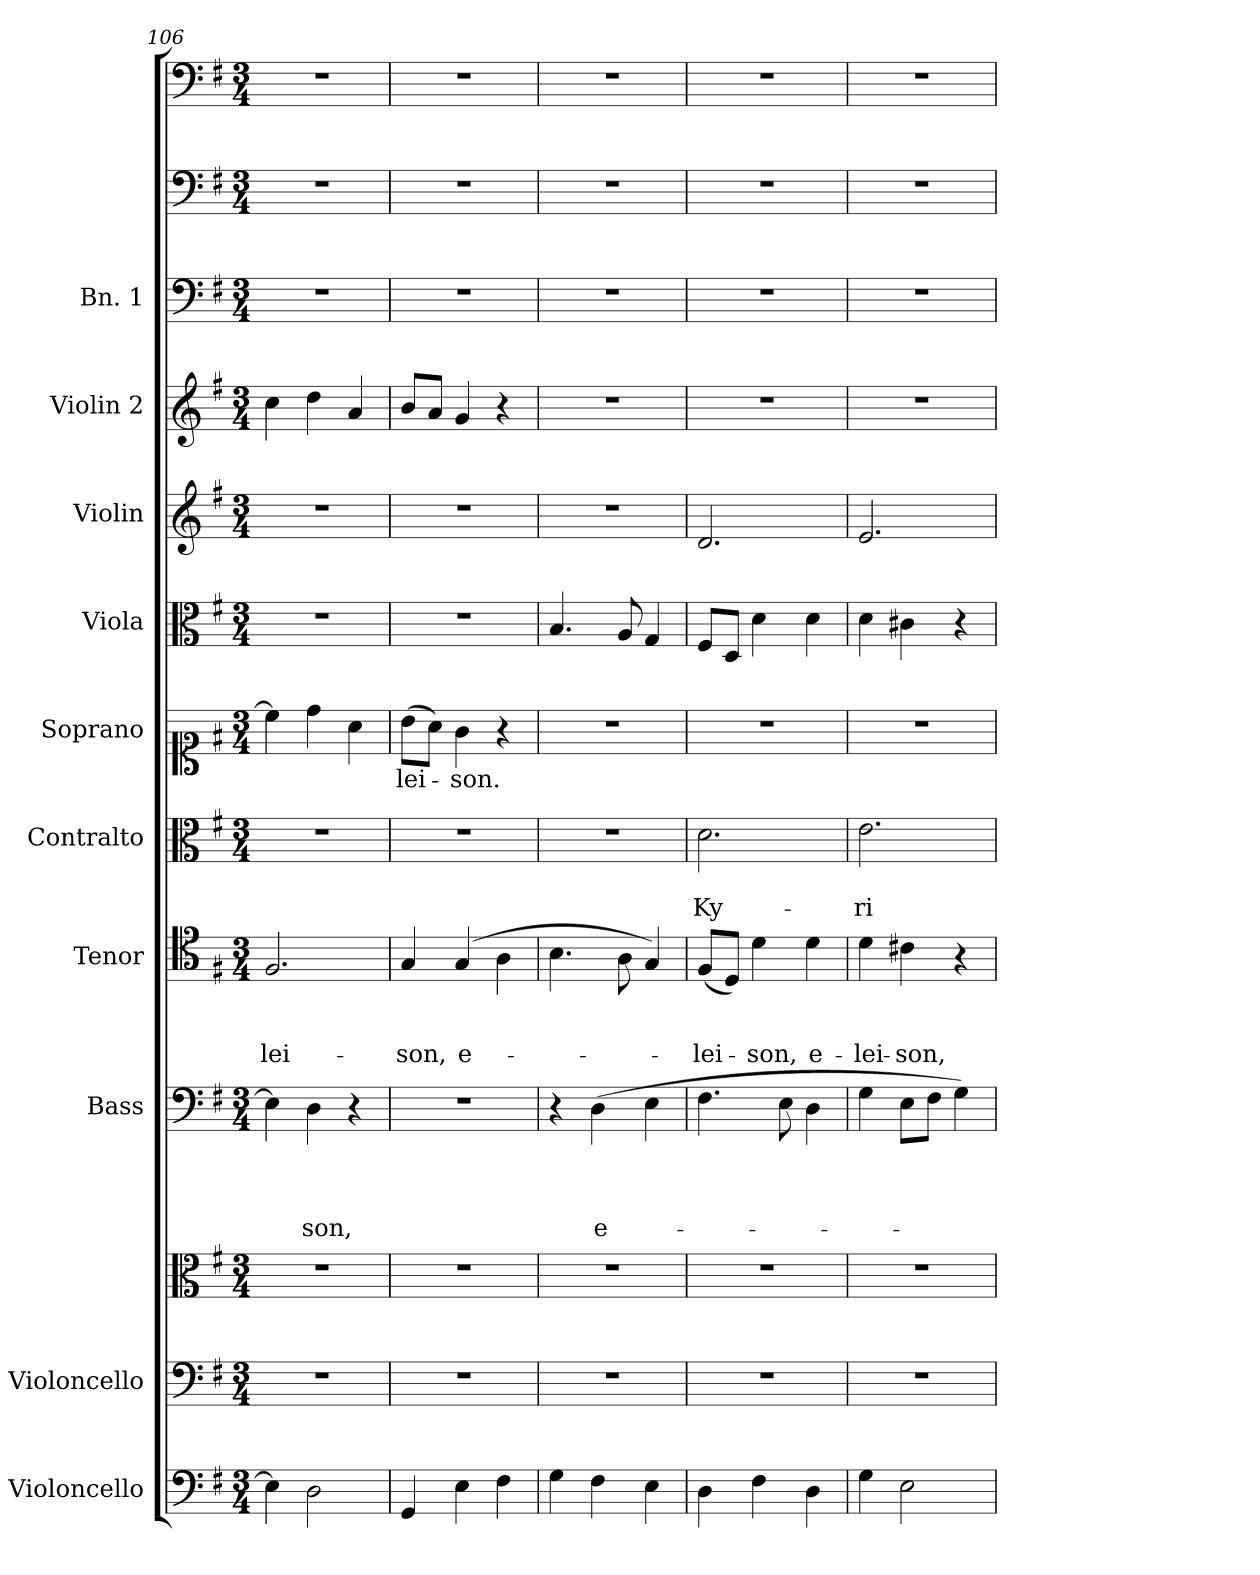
**kern	**kern	**kern	**kern	**text	**text	**text	**text	**kern	**text	**text	**text	**kern	**text	**text	**kern	**text	**kern	**kern	**kern	**kern	**kern	**kern
*part13	*part12	*part11	*part10	*part10	*part10	*part10	*part10	*part9	*part9	*part9	*part9	*part8	*part8	*part8	*part7	*part7	*part6	*part5	*part4	*part3	*part2	*part1
*staff13	*staff12	*staff11	*staff10	*staff10	*staff10	*staff10	*staff10	*staff9	*staff9	*staff9	*staff9	*staff8	*staff8	*staff8	*staff7	*staff7	*staff6	*staff5	*staff4	*staff3	*staff2	*staff1
*I"Violoncello	*I"Violoncello	*	*I"Bass	*	*	*	*	*I"Tenor	*	*	*	*I"Contralto	*	*	*I"Soprano	*	*I"Viola	*I"Violin	*I"Violin 2	*I"Bn. 1	*	*
*I'Cello.	*I'Cello.	*	*I'Bs.	*	*	*	*	*I'Ten.	*	*	*	*I'Alto	*	*	*I'Sop.	*	*I'Vla.	*I'Vln.	*I'Vln. 2	*I'Bn. 1	*	*
*clefF4	*clefF4	*clefC3	*clefF4	*	*	*	*	*clefC4	*	*	*	*clefC3	*	*	*clefC1	*	*clefC3	*clefG2	*clefG2	*clefF4	*clefF4	*clefF4
*	*	*	*	*	*	*	*	*ITrd7c12	*	*	*	*	*	*	*	*	*	*	*	*	*	*
*k[f#]	*k[f#]	*k[f#]	*k[f#]	*	*	*	*	*k[f#]	*	*	*	*k[f#]	*	*	*k[f#]	*	*k[f#]	*k[f#]	*k[f#]	*k[f#]	*k[f#]	*k[f#]
*G:	*G:	*G:	*G:	*	*	*	*	*G:	*	*	*	*G:	*	*	*G:	*	*G:	*G:	*G:	*G:	*G:	*G:
*M3/4	*M3/4	*M3/4	*M3/4	*	*	*	*	*M3/4	*	*	*	*M3/4	*	*	*M3/4	*	*M3/4	*M3/4	*M3/4	*M3/4	*M3/4	*M3/4
=106	=106	=106	=106	=106	=106	=106	=106	=106	=106	=106	=106	=106	=106	=106	=106	=106	=106	=106	=106	=106	=106	=106
!	!	!	!	!	!	!	!	!	!	!	!LO:LY:b	!LO:N:vis=1	!	!	!	!	!LO:N:vis=1	!LO:N:vis=1	!	!	!	!
4E\]	2.r	2.r	4E\]	.	.	.	.	2.FF#/	.	.	-lei-	2.r	.	.	4cc\]	.	2.r	2.r	4cc\	2.r	2.r	2.r
!	!	!	!	!	!	!	!LO:LY:b	!	!	!	!	!	!	!	!	!	!	!	!	!	!	!
2D\	.	.	4D\	.	.	.	-son,	.	.	.	.	.	.	.	4dd\	.	.	.	4dd\	.	.	.
.	.	.	4r	.	.	.	.	.	.	.	.	.	.	.	4a\	.	.	.	4a/	.	.	.
=107	=107	=107	=107	=107	=107	=107	=107	=107	=107	=107	=107	=107	=107	=107	=107	=107	=107	=107	=107	=107	=107	=107
!	!	!	!LO:N:vis=1	!	!	!	!	!	!	!	!LO:LY:b	!LO:N:vis=1	!	!	!	!LO:LY:b	!LO:N:vis=1	!LO:N:vis=1	!	!	!	!
4GG/	2.r	2.r	2.r	.	.	.	.	4GG/	.	.	-son,	2.r	.	.	(>8b\L	-lei-	2.r	2.r	8b/L	2.r	2.r	2.r
.	.	.	.	.	.	.	.	.	.	.	.	.	.	.	8a\J)	.	.	.	8a/J	.	.	.
!	!	!	!	!	!	!	!	!	!	!	!LO:LY:b	!	!	!	!	!LO:LY:b	!	!	!	!	!	!
4E\	.	.	.	.	.	.	.	(>4GG/	.	.	e-	.	.	.	4g\	-son.	.	.	4g/	.	.	.
4F#\	.	.	.	.	.	.	.	4AA\	.	.	.	.	.	.	4r	.	.	.	4r	.	.	.
=108	=108	=108	=108	=108	=108	=108	=108	=108	=108	=108	=108	=108	=108	=108	=108	=108	=108	=108	=108	=108	=108	=108
!	!	!	!	!	!	!	!	!	!	!	!	!LO:N:vis=1	!	!	!LO:N:vis=1	!	!	!LO:N:vis=1	!LO:N:vis=1	!	!	!
4G\	2.r	2.r	4r	.	.	.	.	4.BB\	.	.	.	2.r	.	.	2.r	.	4.B/	2.r	2.r	2.r	2.r	2.r
!	!	!	!	!	!	!	!LO:LY:b	!	!	!	!	!	!	!	!	!	!	!	!	!	!	!
4F#\	.	.	(>4D\	.	.	.	e-	.	.	.	.	.	.	.	.	.	.	.	.	.	.	.
.	.	.	.	.	.	.	.	8AA\	.	.	.	.	.	.	.	.	8A/	.	.	.	.	.
4E\	.	.	4E\	.	.	.	.	4GG/)	.	.	.	.	.	.	.	.	4G/	.	.	.	.	.
=109	=109	=109	=109	=109	=109	=109	=109	=109	=109	=109	=109	=109	=109	=109	=109	=109	=109	=109	=109	=109	=109	=109
!	!	!	!	!	!	!	!	!	!	!	!LO:LY:b	!	!	!LO:LY:b	!LO:N:vis=1	!	!	!	!LO:N:vis=1	!	!	!
4D\	2.r	2.r	4.F#\	.	.	.	.	(<8FF#/L	.	.	-lei-	2.d\	.	Ky-	2.r	.	8F#/L	2.d/	2.r	2.r	2.r	2.r
.	.	.	.	.	.	.	.	8DD/J)	.	.	.	.	.	.	.	.	8D/J	.	.	.	.	.
!	!	!	!	!	!	!	!	!	!	!	!LO:LY:b	!	!	!	!	!	!	!	!	!	!	!
4F#\	.	.	.	.	.	.	.	4D\	.	.	-son,	.	.	.	.	.	4d\	.	.	.	.	.
.	.	.	8E\	.	.	.	.	.	.	.	.	.	.	.	.	.	.	.	.	.	.	.
!	!	!	!	!	!	!	!	!	!	!	!LO:LY:b	!	!	!	!	!	!	!	!	!	!	!
4D\	.	.	4D\	.	.	.	.	4D\	.	.	e-	.	.	.	.	.	4d\	.	.	.	.	.
=110	=110	=110	=110	=110	=110	=110	=110	=110	=110	=110	=110	=110	=110	=110	=110	=110	=110	=110	=110	=110	=110	=110
!	!	!	!	!	!	!	!	!	!	!	!LO:LY:b	!	!	!LO:LY:b	!LO:N:vis=1	!	!	!	!LO:N:vis=1	!	!	!
4G\	2.r	2.r	4G\	.	.	.	.	4D\	.	.	-lei-	2.e\	.	-ri-	2.r	.	4d\	2.e/	2.r	2.r	2.r	2.r
!	!	!	!	!	!	!	!	!	!	!	!LO:LY:b	!	!	!	!	!	!	!	!	!	!	!
2E\	.	.	8E\L	.	.	.	.	4C#X\	.	.	-son,	.	.	.	.	.	4c#X\	.	.	.	.	.
.	.	.	8F#\J	.	.	.	.	.	.	.	.	.	.	.	.	.	.	.	.	.	.	.
.	.	.	4G\)	.	.	.	.	4r	.	.	.	.	.	.	.	.	4r	.	.	.	.	.
=	=	=	=	=	=	=	=	=	=	=	=	=	=	=	=	=	=	=	=	=	=	=
*-	*-	*-	*-	*-	*-	*-	*-	*-	*-	*-	*-	*-	*-	*-	*-	*-	*-	*-	*-	*-	*-	*-
